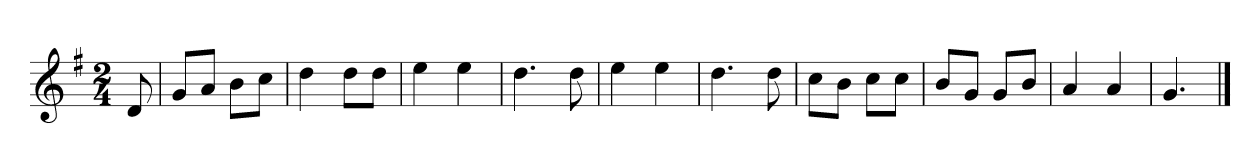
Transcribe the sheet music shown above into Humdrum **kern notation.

**kern
*part1
*staff1
*k[f#]
*M2/4
*MM120
=
8d
=1
8gL
8aJ
8bL
8ccJ
=2
4dd
8ddL
8ddJ
=3
4ee
4ee
=4
4.dd
8dd
=5
4ee
4ee
=6
4.dd
8dd
=7
8ccL
8bJ
8ccL
8ccJ
=8
8bL
8gJ
8gL
8bJ
=9
4a
4a
=10
4.g
==
*-
